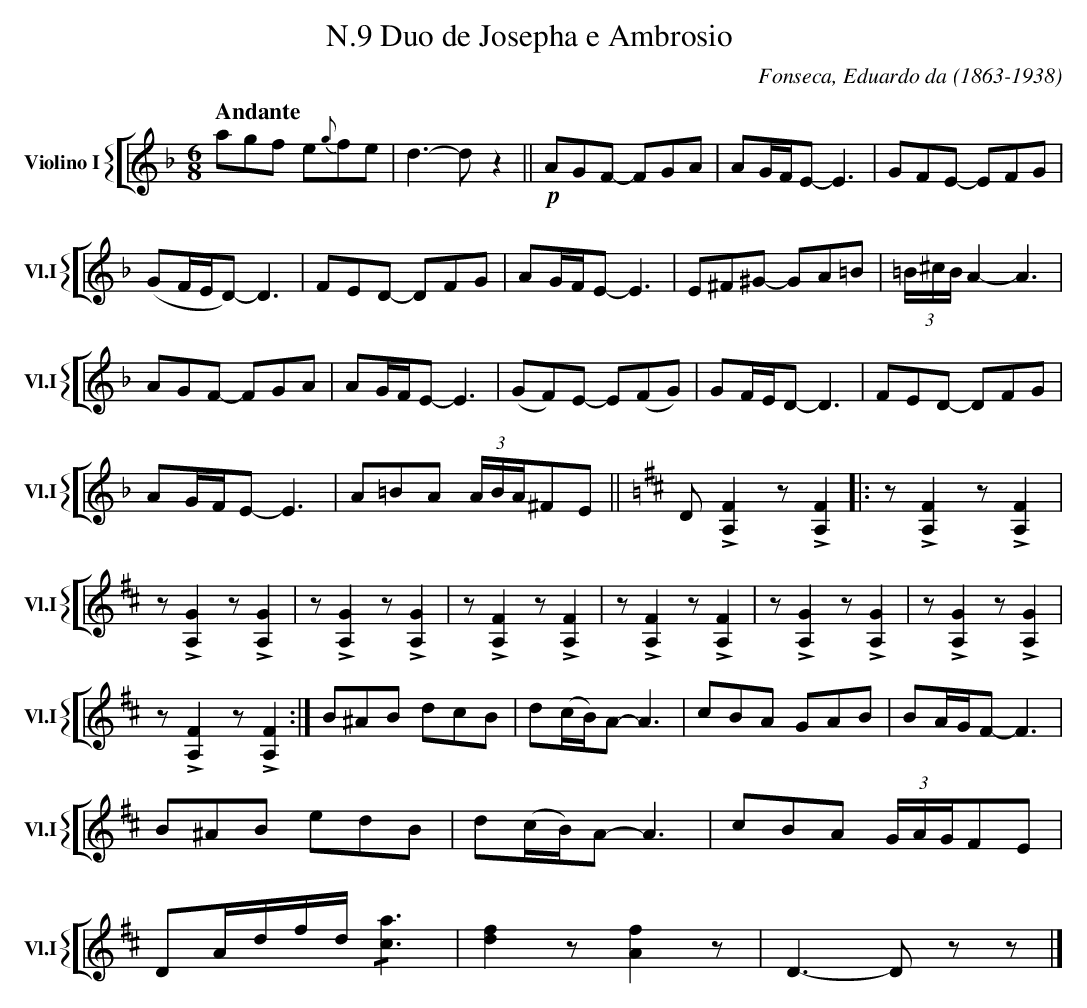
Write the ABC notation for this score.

X:1
T:N.9 Duo de Josepha e Ambrosio
C:Fonseca, Eduardo da (1863-1938)
M:6/8
L:1/8
K:F
V: 2 clef=treble name="Violino I" sname="Vl.I"
%%staves [{ 2 }]
   [Q:"Andante"]agf e{g}fe | d3-dz2 ||!p!AGF- FGA | AG/F/E-E3|  GFE- EFG | (GF/E/D)-D3 | \
   FED- DFG | AG/F/E- E3 | E^F^G- GA=B | (3=B/^c/B/A2-A3| AGF- FGA | AG/F/E-E3|  (GF)E- E(FG) | \
   GF/E/D-D3 | FED- DFG | AG/F/E- E3 | A=BA (3A/B/A/^FE || \
   [K:D] D!>![A,F]2 z!>![A,F]2 |: z!>![A,F]2 z!>![A,F]2 | z!>![A,G]2 z!>![A,G]2 | z!>![A,G]2 z!>![A,G]2 | \
   z!>![A,F]2 z!>![A,F]2 |  z!>![A,F]2 z!>![A,F]2 | z!>![A,G]2 z!>![A,G]2 | z!>![A,G]2 z!>![A,G]2 | \
   z!>![A,F]2 z!>![A,F]2 :| \
   B^AB dcB | d(c/2B/2)A-A3| cBA GAB | BA/2G/2F-F3| B^AB edB | d(c/2B/2)A-A3| \
   cBA (3G/2A/2G/2FE| DA/2d/2f/2d/2 !/![ca]3| [fd]2z[fA]2z| D3-Dzz |] \
